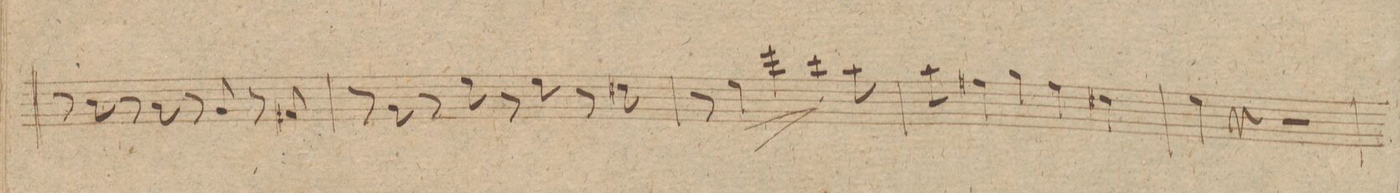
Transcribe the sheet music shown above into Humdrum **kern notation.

**kern	**dynam
*I"Violino. 1mo	*
*clefG2	*
*k[]	*
*met(c|)	*
*M2/2	*
8r	.
8b\	.
8r	.
8a\	.
8r	.
8g/	.
8r	.
8f#X/	.
=18	=18
8r	.
8g\	.
8r	.
8ee\	.
8r	.
8ee\	.
8r	.
8dd#X\	.
=19	=19
8r	.
4ee\	>
4eee\	.
4ccc\	]
8aa\	.
=20	=20
8aa\	.
4ff#X\	.
4gg\	.
4ff#\	.
8dd#X\	.
=21	=21
4ee\	.
4r	.
2r	.
=22	=22
*-	*-
